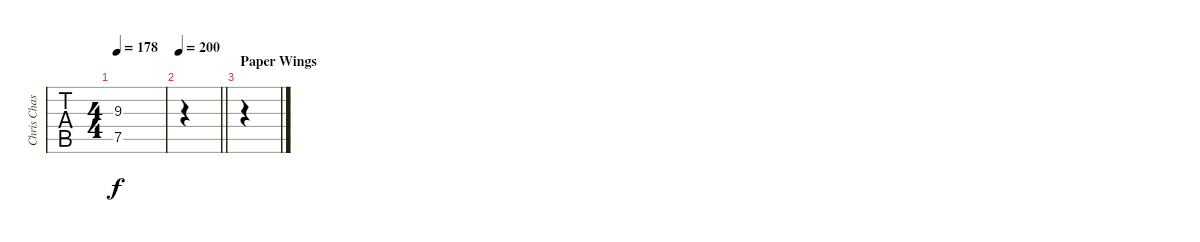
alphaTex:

\track ("Chris Chasse - Guitar Two" "Chris Chas") {instrument distortionguitar}
\staff {tabs}
\tuning (Eb4 Bb3 Gb3 Db3 Ab2 Eb2) {hide}
\ts (4 4)
\tempo 178
\clef g2
\ks c
(9.3{t} 7.5{t}).1{dy f} |
\tempo 200
\barLineRight lightlight
|
\section ("" "Paper Wings")
\ks ebminor
